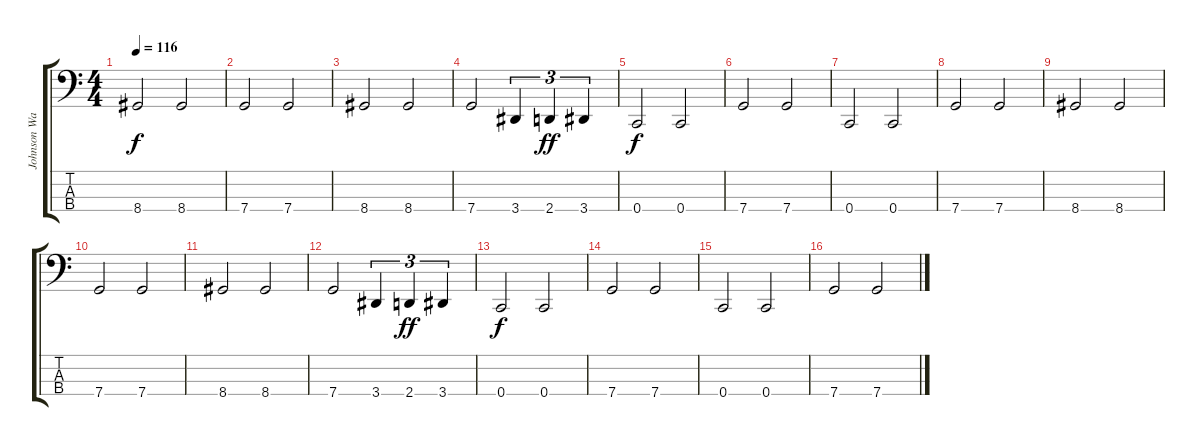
\track ("Johnson Wang" "Johnson Wa") {instrument electricbassfinger}
\staff {score tabs}
\tuning (F2 C2 G1 C1) {hide}
\ts (4 4)
\tempo 116
\clef f4
\ks c
8.4.2{dy f} 8.4.2 |
7.4.2 7.4.2 |
8.4.2 8.4.2 |
7.4.2 3.4.4{tu (3 2)} 2.4.4{tu (3 2) dy ff} 3.4.4{tu (3 2)} |
0.4.2{dy f} 0.4.2 |
7.4.2 7.4.2 |
0.4.2 0.4.2 |
7.4.2 7.4.2 |
8.4.2 8.4.2 |
7.4.2 7.4.2 |
8.4.2 8.4.2 |
7.4.2 3.4.4{tu (3 2)} 2.4.4{tu (3 2) dy ff} 3.4.4{tu (3 2)} |
0.4.2{dy f} 0.4.2 |
7.4.2 7.4.2 |
0.4.2 0.4.2 |
7.4.2 7.4.2
